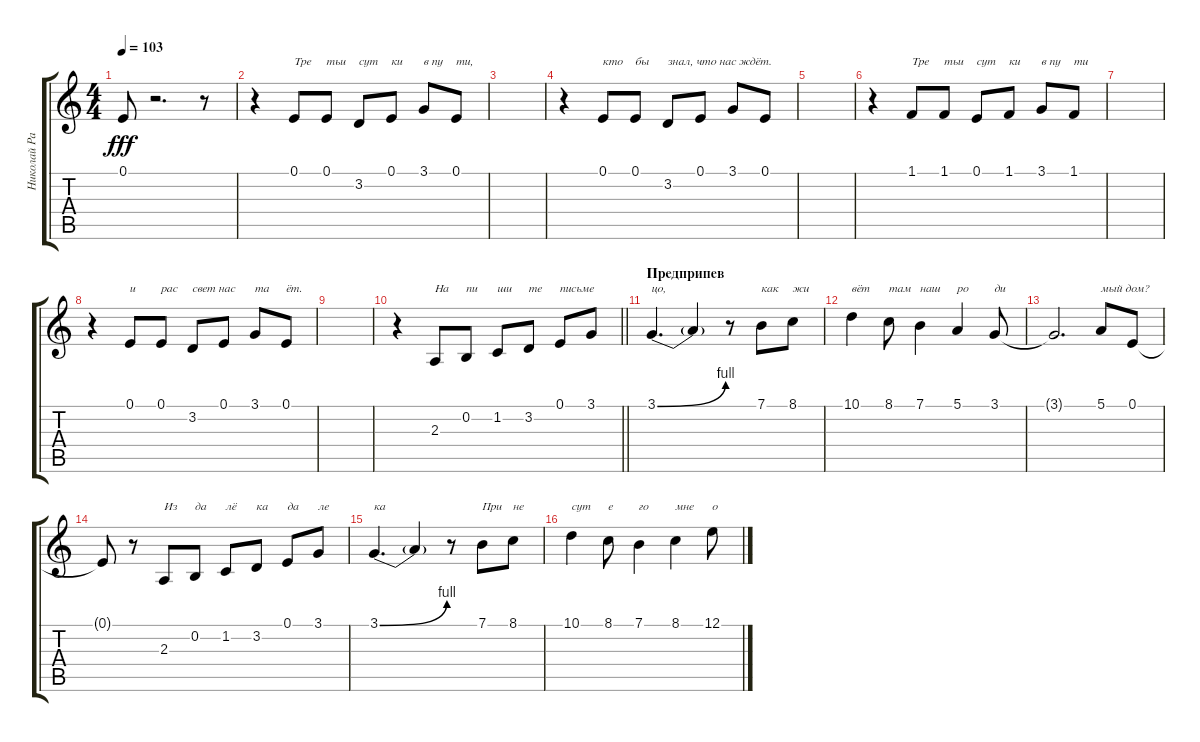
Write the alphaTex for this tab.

\track ("Николай Расторгуев (вокал) + текст песни" "Николай Ра") {instrument lead6voice}
\staff {score tabs}
\tuning (E4 B3 G3 D3 A2 E2) {hide}
\ts (4 4)
\tempo 103
\clef g2
\ks c
0.1{t}.8{dy fff} r.2{d} r.8 |
r.4 0.1.8{txt "Тре"} 0.1.8{txt "тьи"} 3.2.8{txt "сут"} 0.1.8{txt "ки"} 3.1.8{txt "в пу"} 0.1.8{txt "ти,"} |
|
r.4 0.1.8{txt "кто"} 0.1.8{txt "бы"} 3.2.8{txt "знал, что нас ждёт."} 0.1.8 3.1.8 0.1.8 |
|
r.4 1.1.8{txt "Тре"} 1.1.8{txt "тьи"} 0.1.8{txt "сут"} 1.1.8{txt "ки"} 3.1.8{txt "в пу"} 1.1.8{txt "ти"} |
|
r.4 0.1.8{txt "и"} 0.1.8{txt "рас"} 3.2.8{txt "свет нас"} 0.1.8 3.1.8{txt "та"} 0.1.8{txt "ёт."} |
|
\barLineRight lightlight
r.4 2.3.8{txt "На"} 0.2.8{txt "пи"} 1.2.8{txt "ши"} 3.2.8{txt "те"} 0.1.8{txt "письме"} 3.1.8 |
\section ("" "Предприпев")
3.1{be (bend 0 0 60 4)}.4{d txt "цо,"} 3.1{t}.4 r.8 7.1.8{txt "как"} 8.1.8{txt "жи"} |
10.1.4{txt "вёт"} 8.1.8{txt "там"} 7.1.4{txt "наш"} 5.1.4{txt "ро"} 3.1.8{txt "ди"} |
3.1{t}.2{d} 5.1.8{txt "мый дом?"} 0.1.8 |
0.1{t}.8 r.8 2.3.8{txt "Из"} 0.2.8{txt "да"} 1.2.8{txt "лё"} 3.2.8{txt "ка"} 0.1.8{txt "да"} 3.1.8{txt "ле"} |
3.1{be (bend 0 0 60 4)}.4{d txt "ка"} 3.1{t}.4 r.8 7.1.8{txt "При"} 8.1.8{txt "не"} |
10.1.4{txt "сут"} 8.1.8{txt "е"} 7.1.4{txt "го"} 8.1.4{txt "мне"} 12.1.8{txt "о"}
